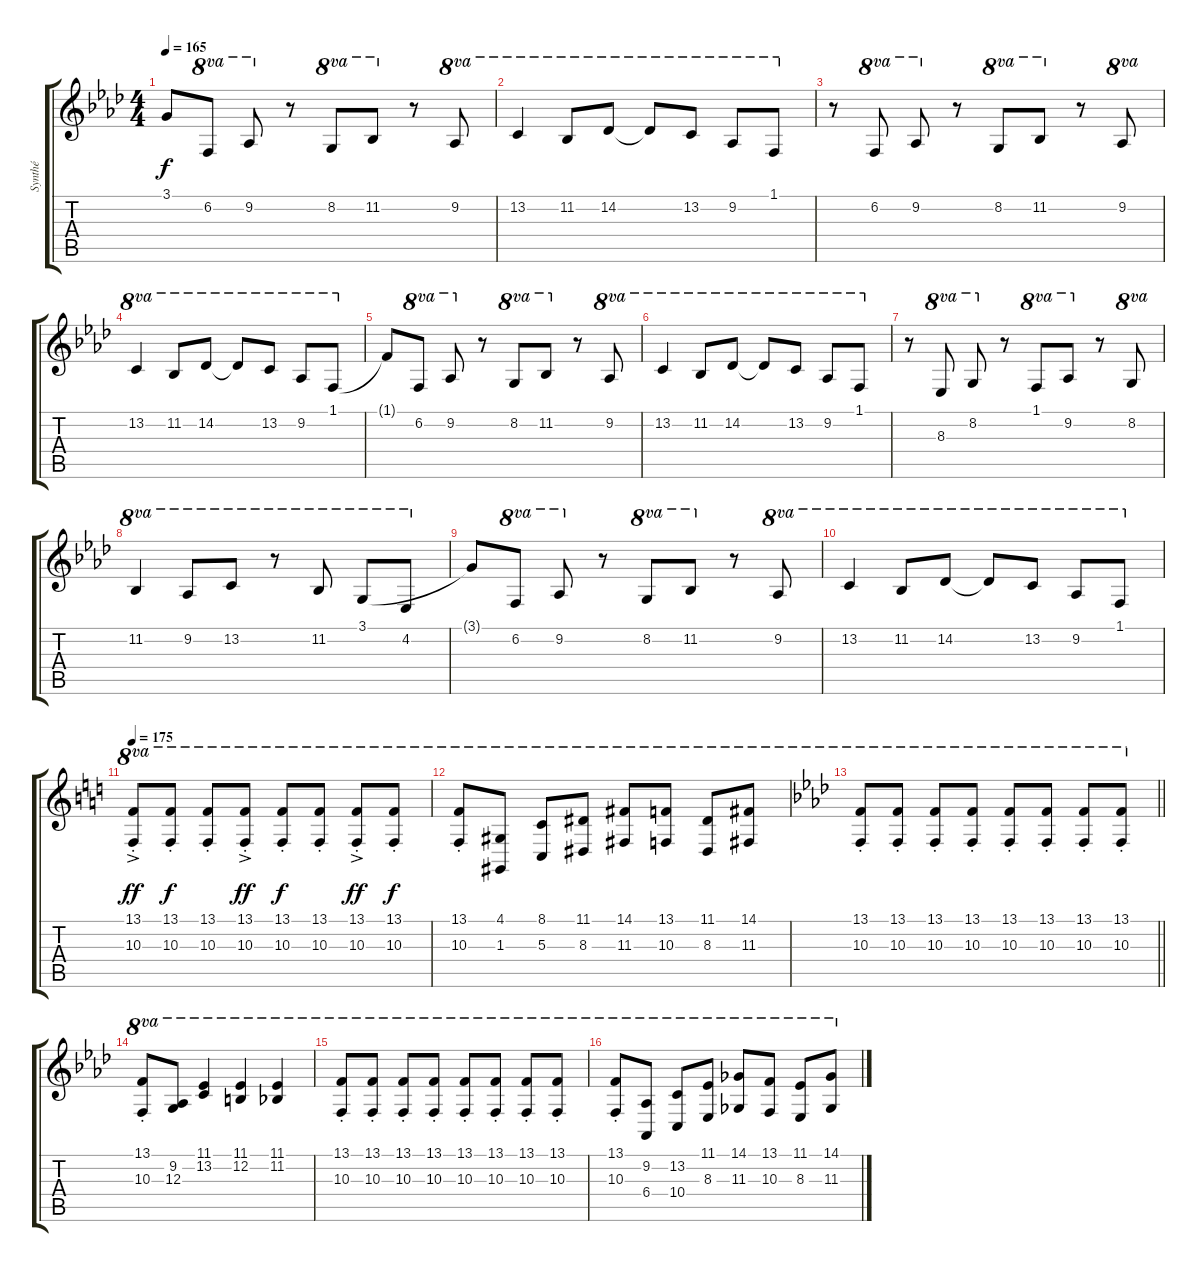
\track ("Synthé" "Synthé") {instrument lead2sawtooth}
\staff {score tabs}
\tuning (E4 B3 G3 D3 A2 E2) {hide}
\ts (4 4)
\tempo 165
\clef g2
\ks ab
3.1{t}.8{dy f} 6.2.8{ot 8va} 9.2.8{ot 8va} r.8 8.2.8{ot 8va} 11.2.8{ot 8va} r.8 9.2.8{ot 8va} |
13.2.4{ot 8va} 11.2.8{ot 8va} 14.2.8{ot 8va} 14.2{t}.8{ot 8va} 13.2.8{ot 8va} 9.2.8{ot 8va} 1.1.8{ot 8va} |
r.8 6.2.8{ot 8va} 9.2.8{ot 8va} r.8 8.2.8{ot 8va} 11.2.8{ot 8va} r.8 9.2.8{ot 8va} |
13.2.4{ot 8va} 11.2.8{ot 8va} 14.2.8{ot 8va} 14.2{t}.8{ot 8va} 13.2.8{ot 8va} 9.2.8{ot 8va} 1.1.8{ot 8va} |
1.1{t}.8 6.2.8{ot 8va} 9.2.8{ot 8va} r.8 8.2.8{ot 8va} 11.2.8{ot 8va} r.8 9.2.8{ot 8va} |
13.2.4{ot 8va} 11.2.8{ot 8va} 14.2.8{ot 8va} 14.2{t}.8{ot 8va} 13.2.8{ot 8va} 9.2.8{ot 8va} 1.1.8{ot 8va} |
r.8 8.3.8{ot 8va} 8.2.8{ot 8va} r.8 1.1.8{ot 8va} 9.2.8{ot 8va} r.8 8.2.8{ot 8va} |
11.2.4{ot 8va} 9.2.8{ot 8va} 13.2.8{ot 8va} r.8{ot 8va} 11.2.8{ot 8va} 3.1.8{ot 8va} 4.2.8{ot 8va} |
3.1{t}.8 6.2.8{ot 8va} 9.2.8{ot 8va} r.8 8.2.8{ot 8va} 11.2.8{ot 8va} r.8 9.2.8{ot 8va} |
13.2.4{ot 8va} 11.2.8{ot 8va} 14.2.8{ot 8va} 14.2{t}.8{ot 8va} 13.2.8{ot 8va} 9.2.8{ot 8va} 1.1.8{ot 8va} |
\tempo 175
\ks c
(13.1{ac st} 10.3{ac st}).8{ot 8va dy ff} (13.1{st} 10.3{st}).8{ot 8va dy f} (13.1{st} 10.3{st}).8{ot 8va} (13.1{ac st} 10.3{ac st}).8{ot 8va dy ff} (13.1{st} 10.3{st}).8{ot 8va dy f} (13.1{st} 10.3{st}).8{ot 8va} (13.1{ac st} 10.3{ac st}).8{ot 8va dy ff} (13.1{st} 10.3{st}).8{ot 8va dy f} |
(13.1{st} 10.3{st}).8{ot 8va} (4.1 1.3).8{ot 8va} (8.1 5.3).8{ot 8va} (11.1 8.3).8{ot 8va} (14.1 11.3).8{ot 8va} (13.1 10.3).8{ot 8va} (11.1 8.3).8{ot 8va} (14.1 11.3).8{ot 8va} |
\barLineRight lightlight
\ks ab
(13.1{st} 10.3{st}).8{ot 8va} (13.1{st} 10.3{st}).8{ot 8va} (13.1{st} 10.3{st}).8{ot 8va} (13.1{st} 10.3{st}).8{ot 8va} (13.1{st} 10.3{st}).8{ot 8va} (13.1{st} 10.3{st}).8{ot 8va} (13.1{st} 10.3{st}).8{ot 8va} (13.1{st} 10.3{st}).8{ot 8va} |
(13.1{st} 10.3{st}).8{ot 8va} (9.2 12.3).8{ot 8va} (11.1 13.2).4{ot 8va} (11.1 12.2).4{ot 8va} (11.1 11.2).4{ot 8va} |
(13.1{st} 10.3{st}).8{ot 8va} (13.1{st} 10.3{st}).8{ot 8va} (13.1{st} 10.3{st}).8{ot 8va} (13.1{st} 10.3{st}).8{ot 8va} (13.1{st} 10.3{st}).8{ot 8va} (13.1{st} 10.3{st}).8{ot 8va} (13.1{st} 10.3{st}).8{ot 8va} (13.1{st} 10.3{st}).8{ot 8va} |
(13.1{st} 10.3{st}).8{ot 8va} (9.2 6.4).8{ot 8va} (13.2 10.4).8{ot 8va} (11.1 8.3).8{ot 8va} (14.1 11.3).8{ot 8va} (13.1 10.3).8{ot 8va} (11.1 8.3).8{ot 8va} (14.1 11.3).8{ot 8va}
